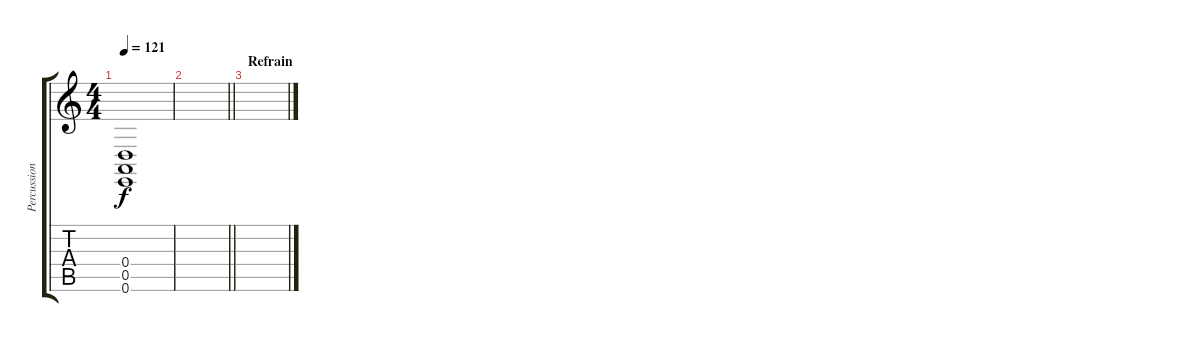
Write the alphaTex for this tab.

\track ("Percussion" "Percussion") {instrument taikodrum}
\staff {score tabs}
\tuning (E4 B3 G3 D3 A2 E2) {hide}
\ts (4 4)
\tempo 121
\clef g2
\ks c
(0.4 0.5 0.6).1{dy f} |
\barLineRight lightlight
|
\section ("" "Refrain")
